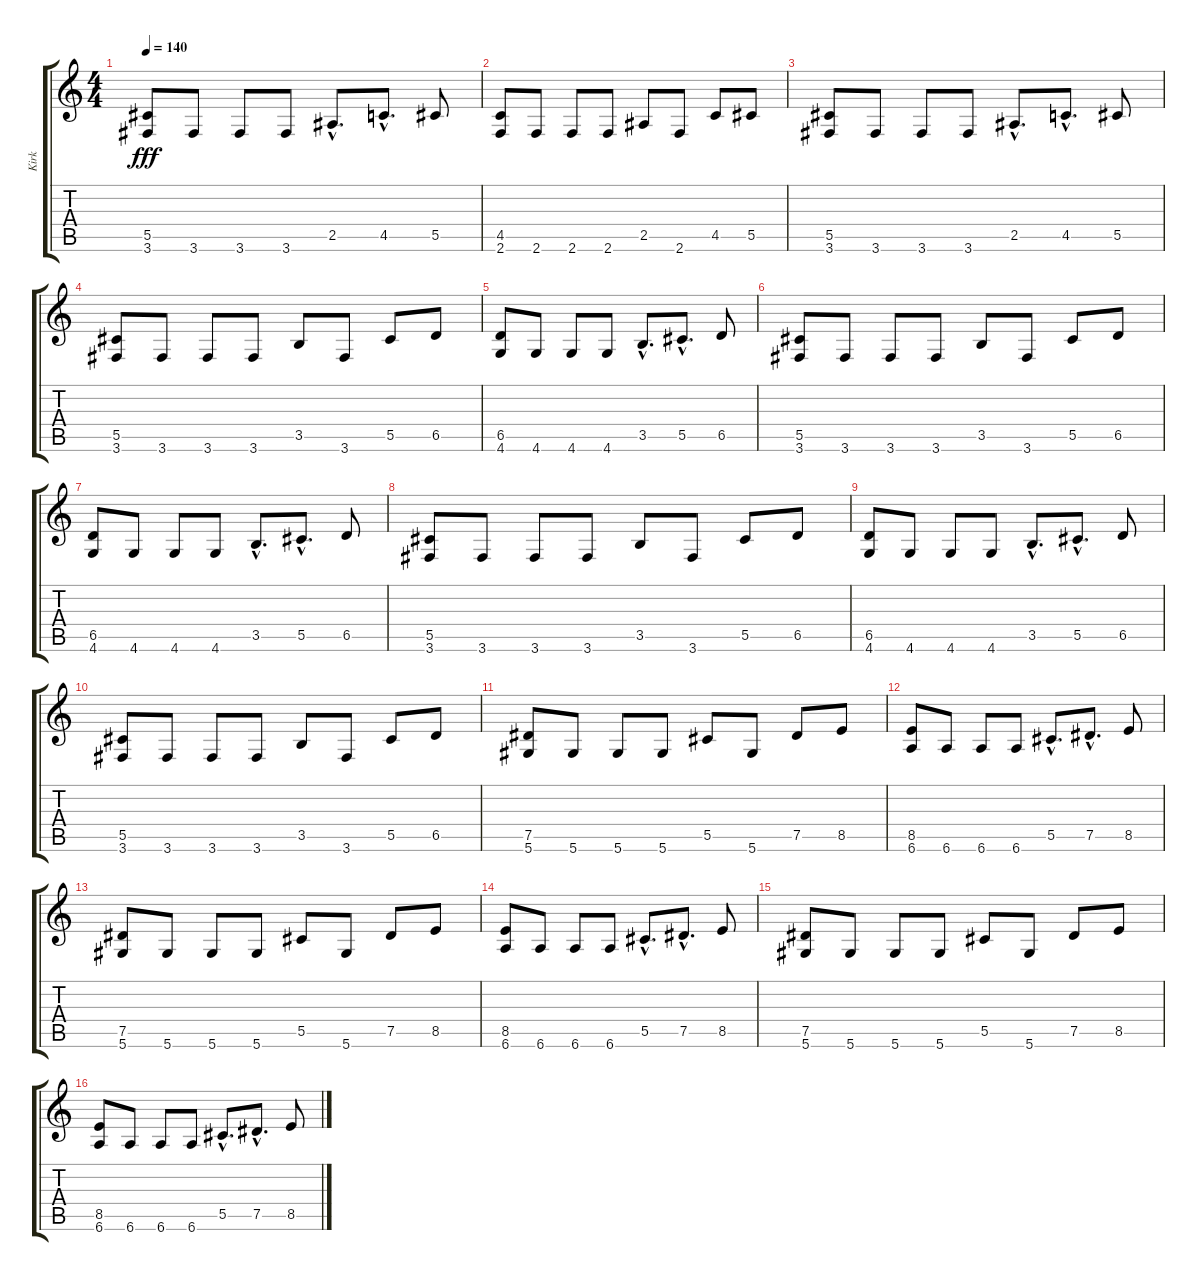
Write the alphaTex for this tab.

\track ("Kirk" "Kirk") {instrument overdrivenguitar}
\staff {score tabs}
\tuning (Eb4 Bb3 Gb3 Db3 Ab2 Eb2) {hide}
\ts (4 4)
\tempo 140
\clef g2
\ks c
(5.5 3.6).8{dy fff} 3.6.8 3.6.8 3.6.8 2.5{hac}.8{d} 4.5{hac}.8{d} 5.5.8 |
(4.5 2.6).8 2.6.8 2.6.8 2.6.8 2.5.8 2.6.8 4.5.8 5.5.8 |
(5.5 3.6).8 3.6.8 3.6.8 3.6.8 2.5{hac}.8{d} 4.5{hac}.8{d} 5.5.8 |
(5.5 3.6).8 3.6.8 3.6.8 3.6.8 3.5.8 3.6.8 5.5.8 6.5.8 |
(6.5 4.6).8 4.6.8 4.6.8 4.6.8 3.5{hac}.8{d} 5.5{hac}.8{d} 6.5.8 |
(5.5 3.6).8 3.6.8 3.6.8 3.6.8 3.5.8 3.6.8 5.5.8 6.5.8 |
(6.5 4.6).8 4.6.8 4.6.8 4.6.8 3.5{hac}.8{d} 5.5{hac}.8{d} 6.5.8 |
(5.5 3.6).8 3.6.8 3.6.8 3.6.8 3.5.8 3.6.8 5.5.8 6.5.8 |
(6.5 4.6).8 4.6.8 4.6.8 4.6.8 3.5{hac}.8{d} 5.5{hac}.8{d} 6.5.8 |
(5.5 3.6).8 3.6.8 3.6.8 3.6.8 3.5.8 3.6.8 5.5.8 6.5.8 |
(7.5 5.6).8 5.6.8 5.6.8 5.6.8 5.5.8 5.6.8 7.5.8 8.5.8 |
(8.5 6.6).8 6.6.8 6.6.8 6.6.8 5.5{hac}.8{d} 7.5{hac}.8{d} 8.5.8 |
(7.5 5.6).8 5.6.8 5.6.8 5.6.8 5.5.8 5.6.8 7.5.8 8.5.8 |
(8.5 6.6).8 6.6.8 6.6.8 6.6.8 5.5{hac}.8{d} 7.5{hac}.8{d} 8.5.8 |
(7.5 5.6).8 5.6.8 5.6.8 5.6.8 5.5.8 5.6.8 7.5.8 8.5.8 |
(8.5 6.6).8 6.6.8 6.6.8 6.6.8 5.5{hac}.8{d} 7.5{hac}.8{d} 8.5.8
